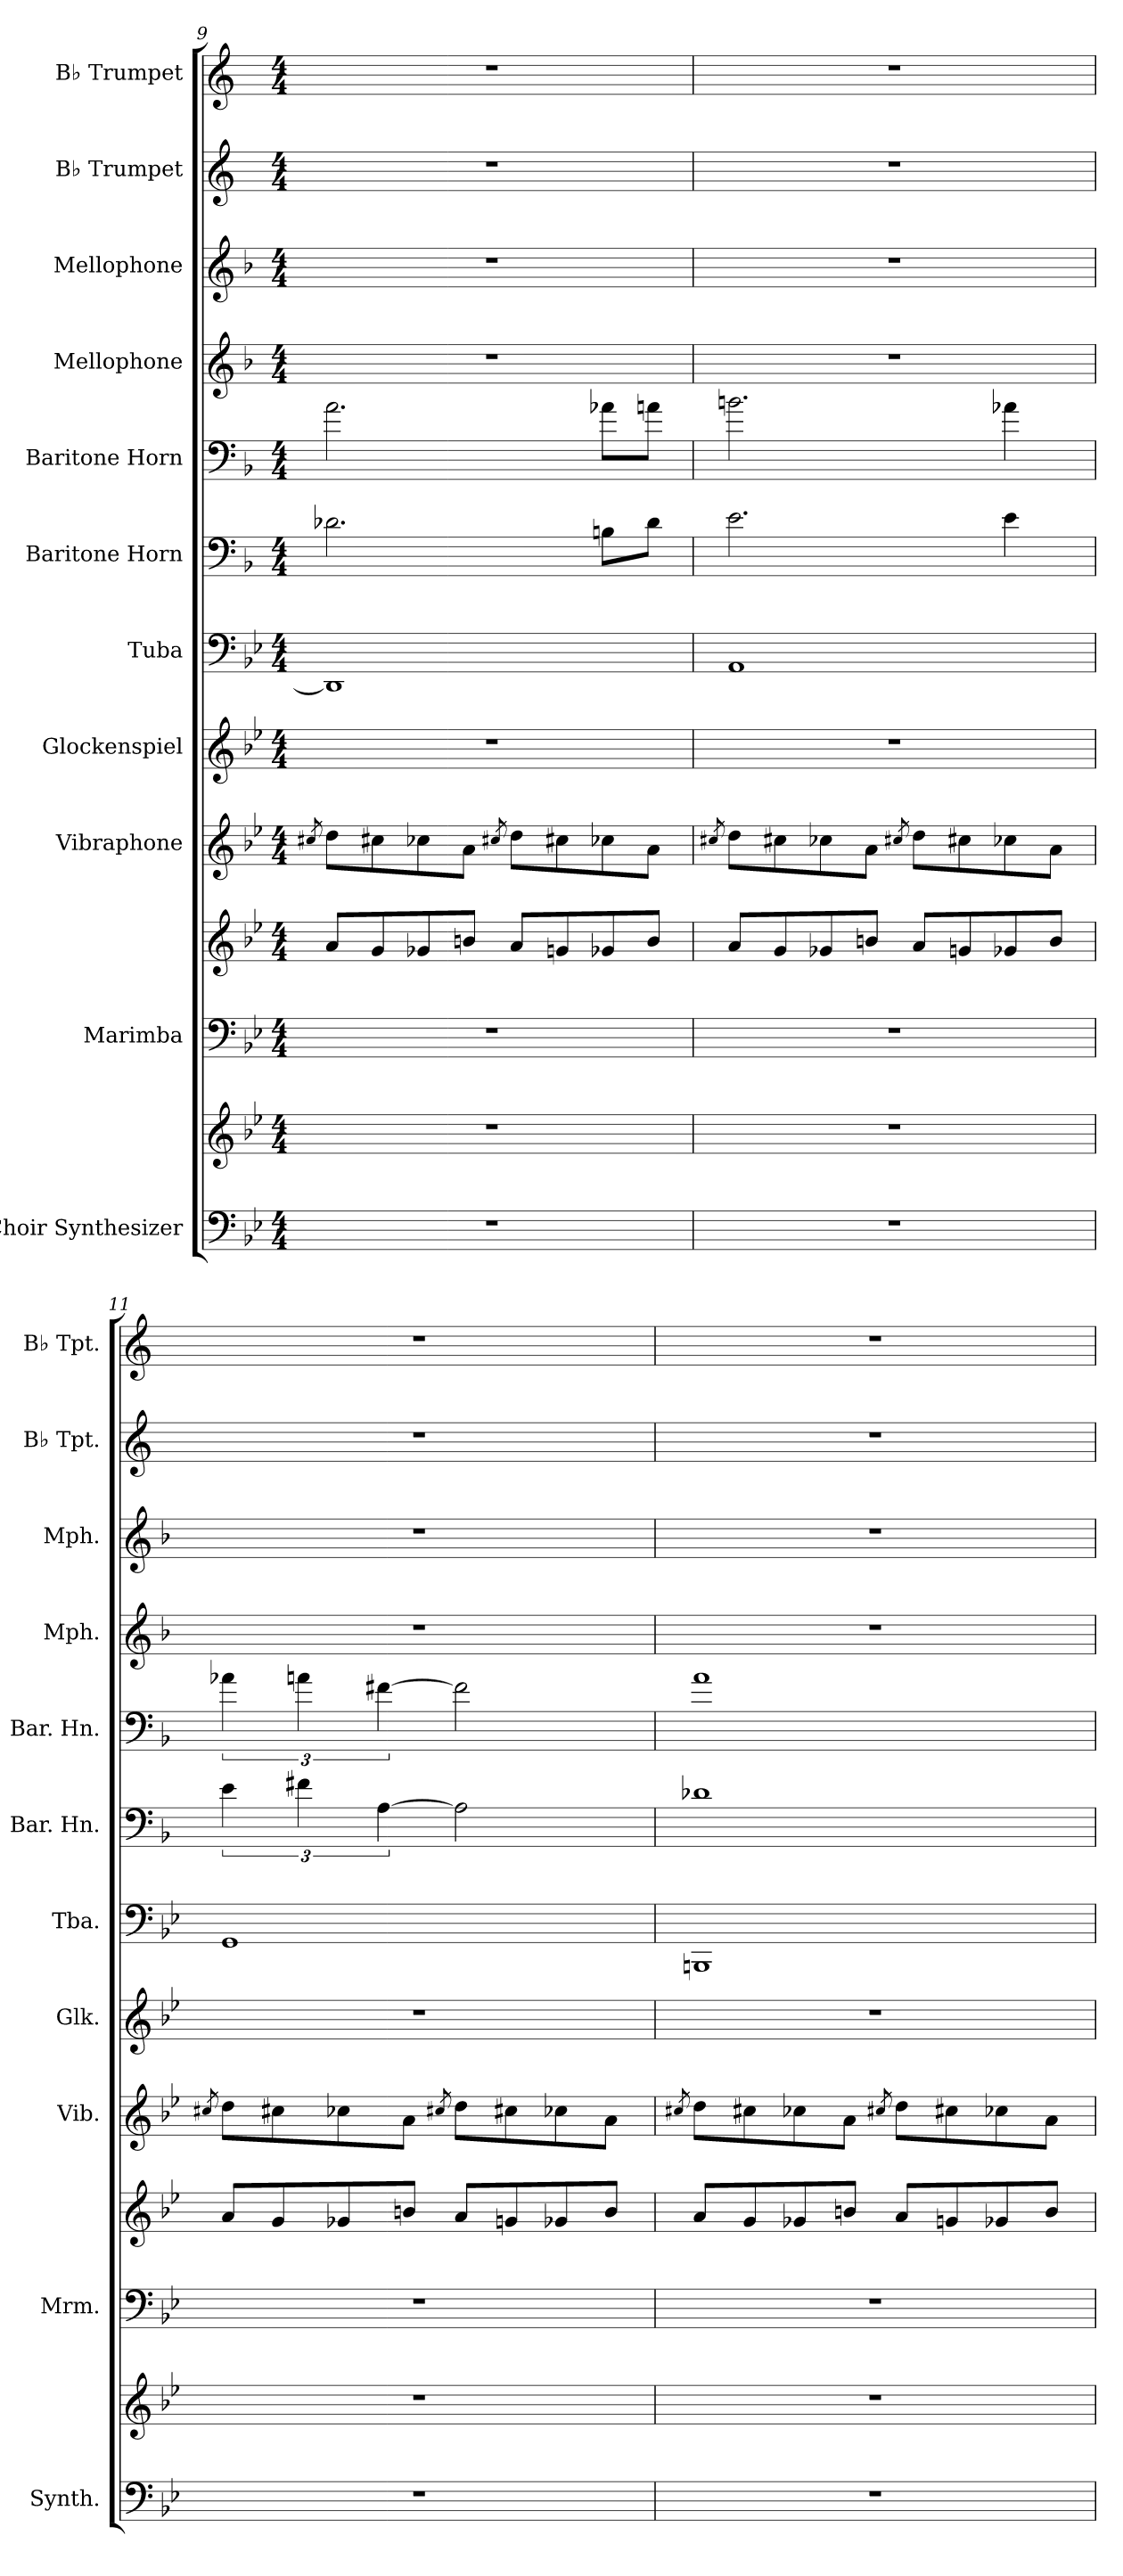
**kern	**kern	**kern	**kern	**kern	**kern	**kern	**kern	**kern	**kern	**kern	**kern	**kern
*part11	*part11	*part10	*part10	*part9	*part8	*part7	*part6	*part5	*part4	*part3	*part2	*part1
*staff13	*staff12	*staff11	*staff10	*staff9	*staff8	*staff7	*staff6	*staff5	*staff4	*staff3	*staff2	*staff1
*I"Choir Synthesizer	*	*I"Marimba	*	*I"Vibraphone	*I"Glockenspiel	*I"Tuba	*I"Baritone Horn	*I"Baritone Horn	*I"Mellophone	*I"Mellophone	*I"B♭ Trumpet	*I"B♭ Trumpet
*I'Synth.	*	*I'Mrm.	*	*I'Vib.	*I'Glk.	*I'Tba.	*I'Bar. Hn.	*I'Bar. Hn.	*I'Mph.	*I'Mph.	*I'B♭ Tpt.	*I'B♭ Tpt.
!!LO:PB:g=z
*clefF4	*clefG2	*clefF4	*clefG2	*clefG2	*clefG2	*clefF4	*clefF4	*clefF4	*clefG2	*clefG2	*clefG2	*clefG2
*	*	*	*	*	*ITrd-14c-24	*	*ITrd4c7	*ITrd4c7	*ITrd4c7	*ITrd4c7	*ITrd1c2	*ITrd1c2
*k[b-e-]	*k[b-e-]	*k[b-e-]	*k[b-e-]	*k[b-e-]	*k[b-e-]	*k[b-e-]	*k[b-e-]	*k[b-e-]	*k[b-e-]	*k[b-e-]	*k[b-e-]	*k[b-e-]
*M4/4	*M4/4	*M4/4	*M4/4	*M4/4	*M4/4	*M4/4	*M4/4	*M4/4	*M4/4	*M4/4	*M4/4	*M4/4
=9	=9	=9	=9	=9	=9	=9	=9	=9	=9	=9	=9	=9
.	.	.	.	8qcc#X/	.	.	.	.	.	.	.	.
1r	1r	1r	8a/L	8dd\L	1r	1DD]	2.G-X\	2.d\	1r	1r	1r	1r
.	.	.	8g/	8cc#\	.	.	.	.	.	.	.	.
.	.	.	8g-X/	8cc-X\	.	.	.	.	.	.	.	.
.	.	.	8bn/J	8a\J	.	.	.	.	.	.	.	.
.	.	.	.	8qcc#X/	.	.	.	.	.	.	.	.
.	.	.	8a/L	8dd\L	.	.	.	.	.	.	.	.
.	.	.	8gn/	8cc#\	.	.	.	.	.	.	.	.
.	.	.	8g-X/	8cc-X\	.	.	8En\L	8d-X\L	.	.	.	.
.	.	.	8b/J	8a\J	.	.	8G-\J	8dn\J	.	.	.	.
=10	=10	=10	=10	=10	=10	=10	=10	=10	=10	=10	=10	=10
.	.	.	.	8qcc#X/	.	.	.	.	.	.	.	.
1r	1r	1r	8a/L	8dd\L	1r	1AA	2.A\	2.en\	1r	1r	1r	1r
.	.	.	8g/	8cc#\	.	.	.	.	.	.	.	.
.	.	.	8g-X/	8cc-X\	.	.	.	.	.	.	.	.
.	.	.	8bn/J	8a\J	.	.	.	.	.	.	.	.
.	.	.	.	8qcc#X/	.	.	.	.	.	.	.	.
.	.	.	8a/L	8dd\L	.	.	.	.	.	.	.	.
.	.	.	8gn/	8cc#\	.	.	.	.	.	.	.	.
.	.	.	8g-X/	8cc-X\	.	.	4A\	4d-X\	.	.	.	.
.	.	.	8b/J	8a\J	.	.	.	.	.	.	.	.
!!LO:PB:g=z
=11	=11	=11	=11	=11	=11	=11	=11	=11	=11	=11	=11	=11
.	.	.	.	8qcc#X/	.	.	.	.	.	.	.	.
1r	1r	1r	8a/L	8dd\L	1r	1GG	6A\	6d-X\	1r	1r	1r	1r
.	.	.	8g/	8cc#\	.	.	.	.	.	.	.	.
.	.	.	.	.	.	.	6Bn\	6dn\	.	.	.	.
.	.	.	8g-X/	8cc-X\	.	.	.	.	.	.	.	.
.	.	.	.	.	.	.	[6D\	[6Bn\	.	.	.	.
.	.	.	8bn/J	8a\J	.	.	.	.	.	.	.	.
.	.	.	.	8qcc#X/	.	.	.	.	.	.	.	.
.	.	.	8a/L	8dd\L	.	.	2D\]	2B\]	.	.	.	.
.	.	.	8gn/	8cc#\	.	.	.	.	.	.	.	.
.	.	.	8g-X/	8cc-X\	.	.	.	.	.	.	.	.
.	.	.	8b/J	8a\J	.	.	.	.	.	.	.	.
=12	=12	=12	=12	=12	=12	=12	=12	=12	=12	=12	=12	=12
.	.	.	.	8qcc#X/	.	.	.	.	.	.	.	.
1r	1r	1r	8a/L	8dd\L	1r	1BBBn	1G-X	1d	1r	1r	1r	1r
.	.	.	8g/	8cc#\	.	.	.	.	.	.	.	.
.	.	.	8g-X/	8cc-X\	.	.	.	.	.	.	.	.
.	.	.	8bn/J	8a\J	.	.	.	.	.	.	.	.
.	.	.	.	8qcc#X/	.	.	.	.	.	.	.	.
.	.	.	8a/L	8dd\L	.	.	.	.	.	.	.	.
.	.	.	8gn/	8cc#\	.	.	.	.	.	.	.	.
.	.	.	8g-X/	8cc-X\	.	.	.	.	.	.	.	.
.	.	.	8b/J	8a\J	.	.	.	.	.	.	.	.
=	=	=	=	=	=	=	=	=	=	=	=	=
*-	*-	*-	*-	*-	*-	*-	*-	*-	*-	*-	*-	*-
